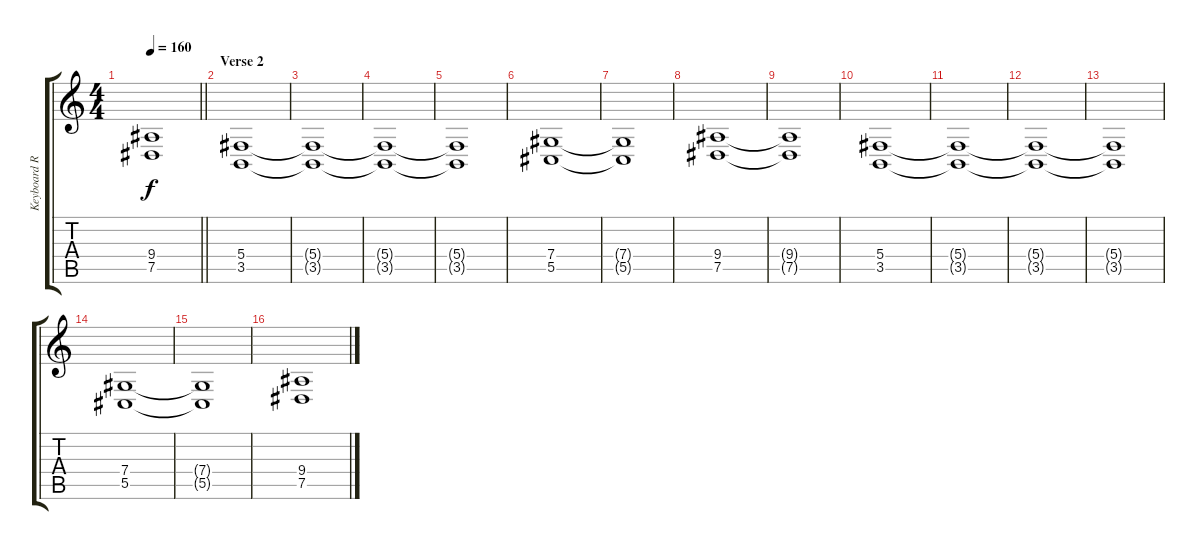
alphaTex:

\track ("Keyboard Rhythm" "Keyboard R") {instrument brightacousticpiano bank 1}
\staff {score tabs}
\tuning (Eb4 Bb3 Gb3 Db3 Ab2 Eb2) {hide}
\ts (4 4)
\tempo 160
\clef g2
\barLineRight lightlight
\ks c
(9.4{t} 7.5{t}).1{dy f} |
\section ("" "Verse 2")
(5.4 3.5).1 |
(5.4{t} 3.5{t}).1 |
(5.4{t} 3.5{t}).1 |
(5.4{t} 3.5{t}).1 |
(7.4 5.5).1 |
(7.4{t} 5.5{t}).1 |
(9.4 7.5).1 |
(9.4{t} 7.5{t}).1 |
(5.4 3.5).1 |
(5.4{t} 3.5{t}).1 |
(5.4{t} 3.5{t}).1 |
(5.4{t} 3.5{t}).1 |
(7.4 5.5).1 |
(7.4{t} 5.5{t}).1 |
(9.4 7.5).1
